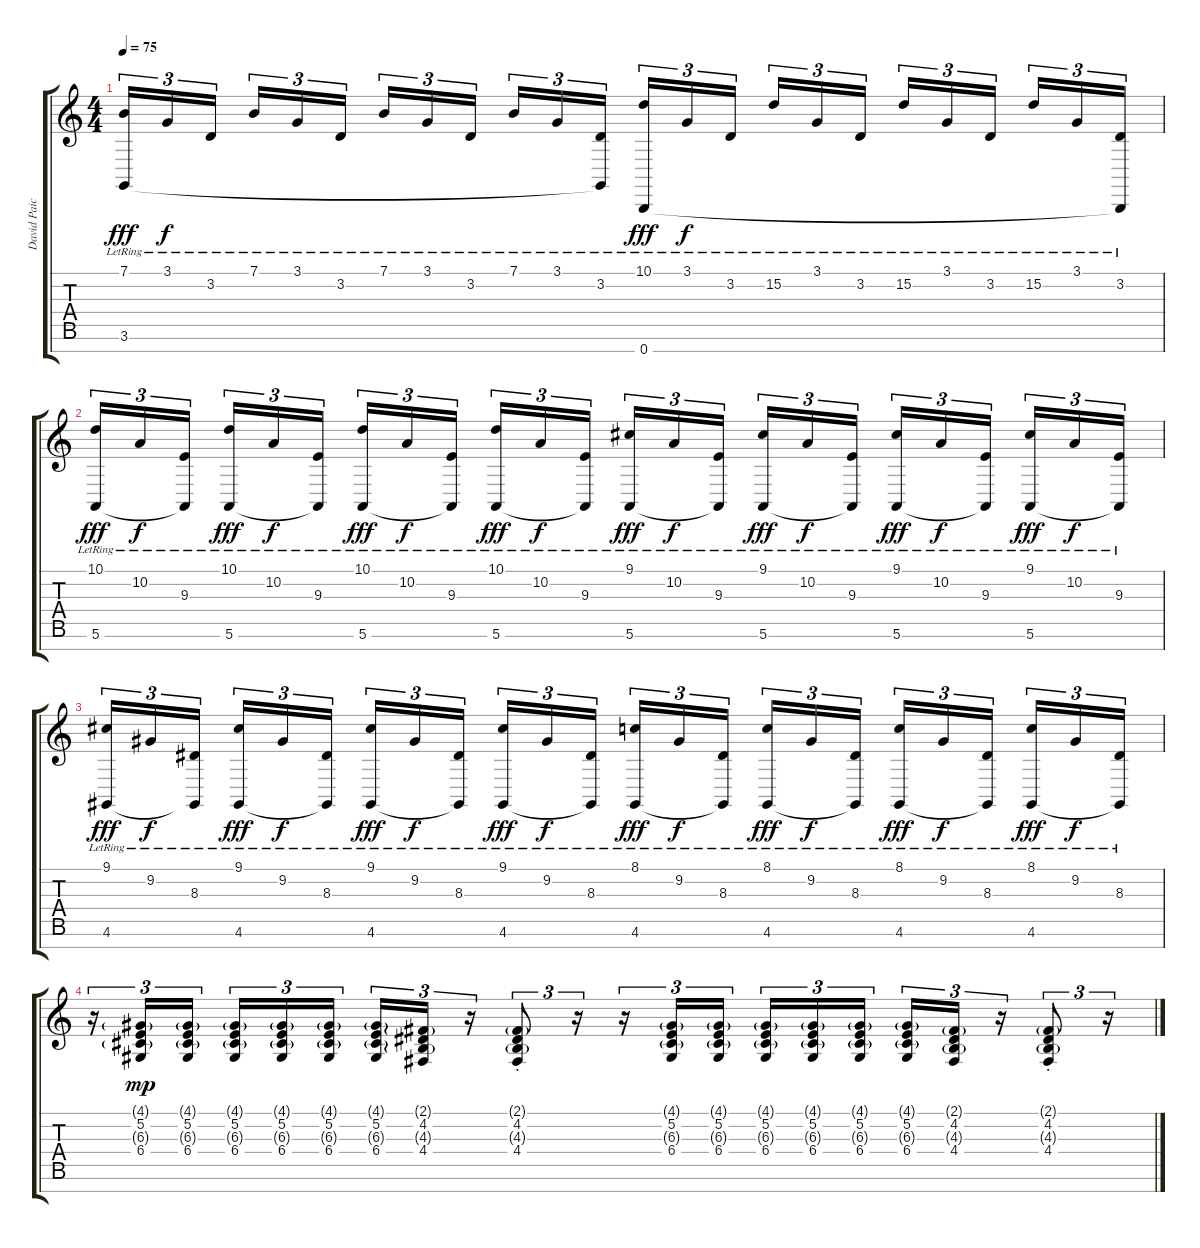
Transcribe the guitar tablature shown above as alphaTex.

\track ("David Paich" "David Paic") {instrument acousticgrandpiano}
\staff {score tabs}
\tuning (E4 B3 G3 D3 A2 E2 B1) {hide}
\ts (4 4)
\tempo 75
\clef g2
\ks c
(7.1{lr} 3.6).16{tu (3 2) dy fff} 3.1{lr}.16{tu (3 2) dy f} 3.2{lr}.16{tu (3 2) beam splitsecondary} 7.1{lr}.16{tu (3 2)} 3.1{lr}.16{tu (3 2)} 3.2{lr}.16{tu (3 2)} 7.1{lr}.16{tu (3 2)} 3.1{lr}.16{tu (3 2)} 3.2{lr}.16{tu (3 2) beam splitsecondary} 7.1{lr}.16{tu (3 2)} 3.1{lr}.16{tu (3 2)} (3.2{lr} 3.6{t}).16{tu (3 2)} (10.1{lr} 0.7).16{tu (3 2) dy fff} 3.1{lr}.16{tu (3 2) dy f} 3.2{lr}.16{tu (3 2) beam splitsecondary} 15.2{lr}.16{tu (3 2)} 3.1{lr}.16{tu (3 2)} 3.2{lr}.16{tu (3 2)} 15.2{lr}.16{tu (3 2)} 3.1{lr}.16{tu (3 2)} 3.2{lr}.16{tu (3 2) beam splitsecondary} 15.2{lr}.16{tu (3 2)} 3.1{lr}.16{tu (3 2)} (3.2{lr} 0.7{t}).16{tu (3 2)} |
(10.1{lr} 5.6).16{tu (3 2) dy fff} 10.2{lr}.16{tu (3 2) dy f} (9.3{lr} 5.6{t}).16{tu (3 2) beam splitsecondary} (10.1{lr} 5.6).16{tu (3 2) dy fff} 10.2{lr}.16{tu (3 2) dy f} (9.3{lr} 5.6{t}).16{tu (3 2)} (10.1{lr} 5.6).16{tu (3 2) dy fff} 10.2{lr}.16{tu (3 2) dy f} (9.3{lr} 5.6{t}).16{tu (3 2) beam splitsecondary} (10.1{lr} 5.6).16{tu (3 2) dy fff} 10.2{lr}.16{tu (3 2) dy f} (9.3{lr} 5.6{t}).16{tu (3 2)} (9.1{lr} 5.6).16{tu (3 2) dy fff} 10.2{lr}.16{tu (3 2) dy f} (9.3{lr} 5.6{t}).16{tu (3 2) beam splitsecondary} (9.1{lr} 5.6).16{tu (3 2) dy fff} 10.2{lr}.16{tu (3 2) dy f} (9.3{lr} 5.6{t}).16{tu (3 2)} (9.1{lr} 5.6).16{tu (3 2) dy fff} 10.2{lr}.16{tu (3 2) dy f} (9.3{lr} 5.6{t}).16{tu (3 2) beam splitsecondary} (9.1{lr} 5.6).16{tu (3 2) dy fff} 10.2{lr}.16{tu (3 2) dy f} (9.3{lr} 5.6{t}).16{tu (3 2)} |
(9.1{lr} 4.6).16{tu (3 2) dy fff} 9.2{lr}.16{tu (3 2) dy f} (8.3{lr} 4.6{t}).16{tu (3 2) beam splitsecondary} (9.1{lr} 4.6).16{tu (3 2) dy fff} 9.2{lr}.16{tu (3 2) dy f} (8.3{lr} 4.6{t}).16{tu (3 2)} (9.1{lr} 4.6).16{tu (3 2) dy fff} 9.2{lr}.16{tu (3 2) dy f} (8.3{lr} 4.6{t}).16{tu (3 2) beam splitsecondary} (9.1{lr} 4.6).16{tu (3 2) dy fff} 9.2{lr}.16{tu (3 2) dy f} (8.3{lr} 4.6{t}).16{tu (3 2)} (8.1{lr} 4.6).16{tu (3 2) dy fff} 9.2{lr}.16{tu (3 2) dy f} (8.3{lr} 4.6{t}).16{tu (3 2) beam splitsecondary} (8.1{lr} 4.6).16{tu (3 2) dy fff} 9.2{lr}.16{tu (3 2) dy f} (8.3{lr} 4.6{t}).16{tu (3 2)} (8.1{lr} 4.6).16{tu (3 2) dy fff} 9.2{lr}.16{tu (3 2) dy f} (8.3{lr} 4.6{t}).16{tu (3 2) beam splitsecondary} (8.1{lr} 4.6).16{tu (3 2) dy fff} 9.2{lr}.16{tu (3 2) dy f} (8.3{lr} 4.6{t}).16{tu (3 2)} |
r.16{tu (3 2) volume 13} (4.1{g} 5.2 6.3{g} 6.4).16{tu (3 2) dy mp} (4.1{g} 5.2 6.3{g} 6.4).16{tu (3 2) beam splitsecondary} (4.1{g} 5.2 6.3{g} 6.4).16{tu (3 2)} (4.1{g} 5.2 6.3{g} 6.4).16{tu (3 2)} (4.1{g} 5.2 6.3{g} 6.4).16{tu (3 2)} (4.1{g} 5.2 6.3{g} 6.4).16{tu (3 2)} (2.1{g} 4.2 4.3{g} 4.4).16{tu (3 2)} r.16{tu (3 2)} (2.1{g st} 4.2{st} 4.3{g st} 4.4{st}).8{tu (3 2)} r.16{tu (3 2)} r.16{tu (3 2)} (4.1{g} 5.2 6.3{g} 6.4).16{tu (3 2)} (4.1{g} 5.2 6.3{g} 6.4).16{tu (3 2) beam splitsecondary} (4.1{g} 5.2 6.3{g} 6.4).16{tu (3 2)} (4.1{g} 5.2 6.3{g} 6.4).16{tu (3 2)} (4.1{g} 5.2 6.3{g} 6.4).16{tu (3 2)} (4.1{g} 5.2 6.3{g} 6.4).16{tu (3 2)} (2.1{g} 4.2 4.3{g} 4.4).16{tu (3 2)} r.16{tu (3 2)} (2.1{g st} 4.2{st} 4.3{g st} 4.4{st}).8{tu (3 2)} r.16{tu (3 2)}
